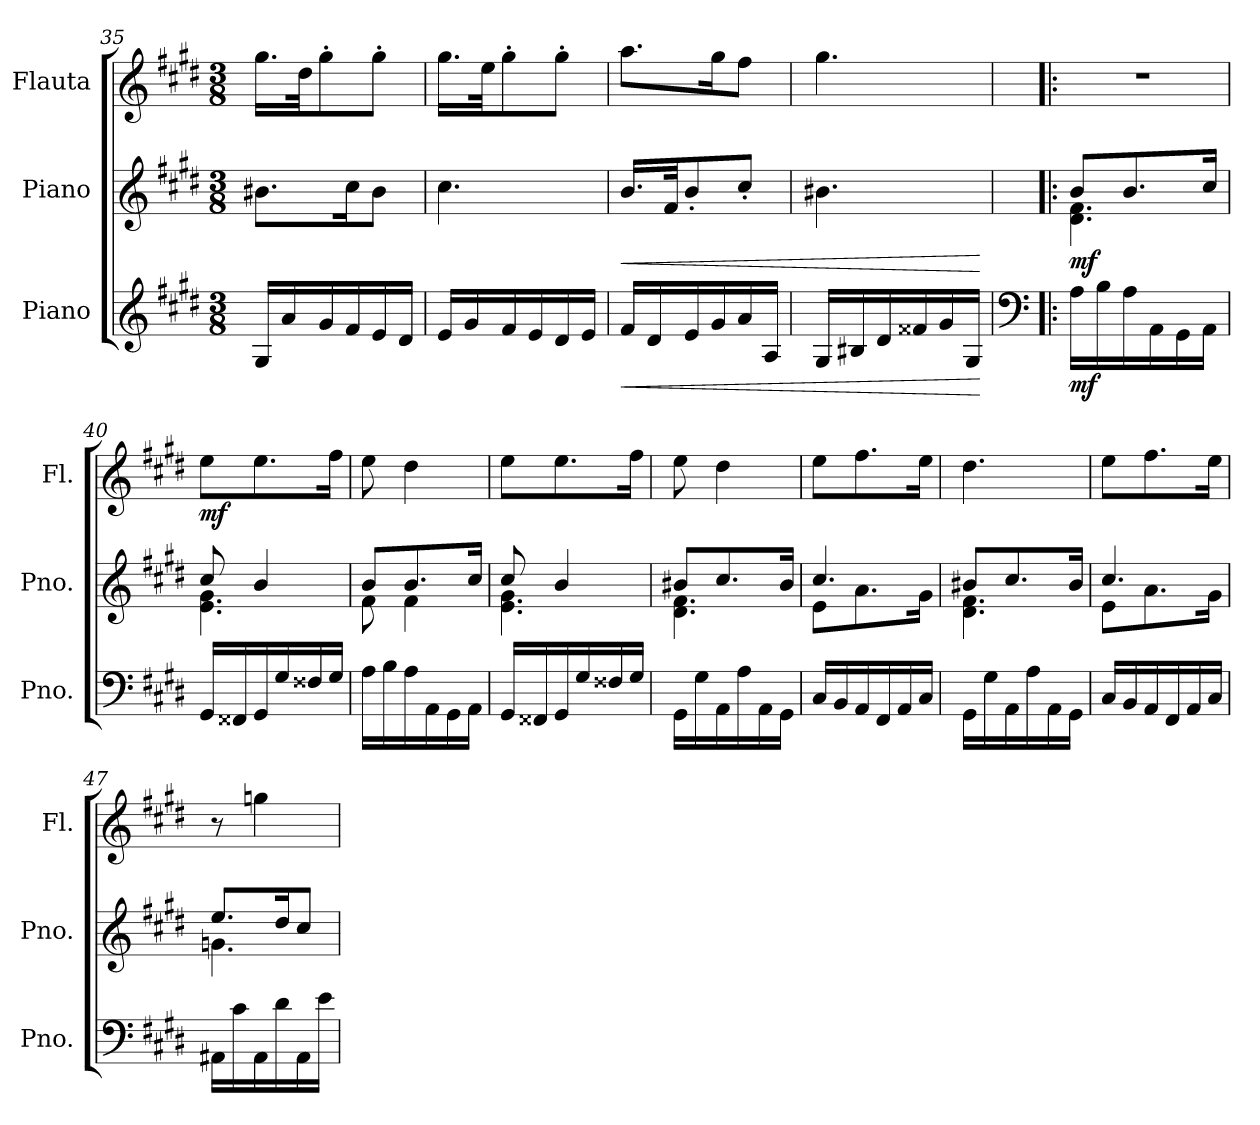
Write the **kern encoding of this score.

**kern	**dynam	**kern	**dynam	**kern	**dynam
*part3	*part3	*part2	*part2	*part1	*part1
*staff3	*staff3	*staff2	*staff2	*staff1	*staff1
*I"Piano	*	*I"Piano	*	*I"Flauta	*
*I'Pno.	*	*I'Pno.	*	*I'Fl.	*
*clefG2	*	*clefG2	*	*clefG2	*
*k[f#c#g#d#]	*	*k[f#c#g#d#]	*	*k[f#c#g#d#]	*
*M3/8	*	*M3/8	*	*M3/8	*
=35	=35	=35	=35	=35	=35
16G#/LL	.	8.b#X\L	.	16.gg#\LL	.
16a/	.	.	.	.	.
.	.	.	.	32dd#\JK	.
16g#/	.	.	.	8gg#'\	.
16f#/	.	16cc#\K	.	.	.
16e/	.	8b#\J	.	8gg#'\J	.
16d#/JJ	.	.	.	.	.
!!LO:PB:g=z
=36	=36	=36	=36	=36	=36
16e/LL	.	4.cc#\	.	16.gg#\LL	.
16g#/	.	.	.	.	.
.	.	.	.	32ee\JK	.
16f#/	.	.	.	8gg#'\	.
16e/	.	.	.	.	.
16d#/	.	.	.	8gg#'\J	.
16e/JJ	.	.	.	.	.
=37	=37	=37	=37	=37	=37
!	!LO:HP:b	!	!LO:HP:b	!	!
16f#/LL	<	16.b/LL	<	8.aa\L	.
16d#/	.	.	.	.	.
.	.	32f#/JK	.	.	.
16e/	.	8b'/	.	.	.
16g#/	.	.	.	16gg#\K	.
16a/	.	8cc#'/J	.	8ff#\J	.
16A/JJ	.	.	.	.	.
=38	=38	=38	=38	=38	=38
16G#/LL	.	4.b#X\	.	4.gg#\	.
16B#X/	.	.	.	.	.
16d#/	.	.	.	.	.
16f##X/	.	.	.	.	.
16g#/	.	.	.	.	.
16G#/JJ	.	.	.	.	.
.	[	.	[	.	.
!!LO:LB:g=z
=39!|:	=39!|:	=39!|:	=39!|:	=39!|:	=39!|:
*clefF4	*	*	*	*	*
*	*	*^	*	*	*
!	!LO:DY:b	!	!	!LO:DY:b	!	!
16A\LL	mf	8b/L	4.d#\ 4.f#\	mf	4.r	.
16B\	.	.	.	.	.	.
16A\	.	8.b/	.	.	.	.
16AA\	.	.	.	.	.	.
16GG#\	.	.	.	.	.	.
16AA\JJ	.	16cc#/Jk	.	.	.	.
=40	=40	=40	=40	=40	=40	=40
!	!	!	!	!	!	!LO:DY:b
16GG#/LL	.	8cc#/	4.e\ 4.g#\	.	8ee\L	mf
16FF##X/	.	.	.	.	.	.
16GG#/	.	4b/	.	.	8.ee\	.
16G#/	.	.	.	.	.	.
16F##X/	.	.	.	.	.	.
16G#/JJ	.	.	.	.	16ff#\Jk	.
=41	=41	=41	=41	=41	=41	=41
16A\LL	.	8b/L	8f#\	.	8ee\	.
16B\	.	.	.	.	.	.
16A\	.	8.b/	4f#\	.	4dd#\	.
16AA\	.	.	.	.	.	.
16GG#\	.	.	.	.	.	.
16AA\JJ	.	16cc#/Jk	.	.	.	.
=42	=42	=42	=42	=42	=42	=42
16GG#/LL	.	8cc#/	4.e\ 4.g#\	.	8ee\L	.
16FF##X/	.	.	.	.	.	.
16GG#/	.	4b/	.	.	8.ee\	.
16G#/	.	.	.	.	.	.
16F##X/	.	.	.	.	.	.
16G#/JJ	.	.	.	.	16ff#\Jk	.
=43	=43	=43	=43	=43	=43	=43
16GG#\LL	.	8b#X/L	4.d#\ 4.f#\	.	8ee\	.
16G#\	.	.	.	.	.	.
16AA\	.	8.cc#/	.	.	4dd#\	.
16A\	.	.	.	.	.	.
16AA\	.	.	.	.	.	.
16GG#\JJ	.	16b#/Jk	.	.	.	.
=44	=44	=44	=44	=44	=44	=44
16C#/LL	.	4.cc#/	8e\L	.	8ee\L	.
16BB/	.	.	.	.	.	.
16AA/	.	.	8.a\	.	8.ff#\	.
16FF#/	.	.	.	.	.	.
16AA/	.	.	.	.	.	.
16C#/JJ	.	.	16g#\Jk	.	16ee\Jk	.
=45	=45	=45	=45	=45	=45	=45
16GG#\LL	.	8b#X/L	4.d#\ 4.f#\	.	4.dd#\	.
16G#\	.	.	.	.	.	.
16AA\	.	8.cc#/	.	.	.	.
16A\	.	.	.	.	.	.
16AA\	.	.	.	.	.	.
16GG#\JJ	.	16b#/Jk	.	.	.	.
!!LO:LB:g=z
=46	=46	=46	=46	=46	=46	=46
16C#/LL	.	4.cc#/	8e\L	.	8ee\L	.
16BB/	.	.	.	.	.	.
16AA/	.	.	8.a\	.	8.ff#\	.
16FF#/	.	.	.	.	.	.
16AA/	.	.	.	.	.	.
16C#/JJ	.	.	16g#\Jk	.	16ee\Jk	.
=47	=47	=47	=47	=47	=47	=47
16AA#X\LL	.	8.ee/L	4.gn\	.	8r	.
16c#\	.	.	.	.	.	.
16AA#\	.	.	.	.	4ggn\	.
16d#\	.	16dd#/K	.	.	.	.
16AA#\	.	8cc#/J	.	.	.	.
16e\JJ	.	.	.	.	.	.
*	*	*v	*v	*	*	*
=	=	=	=	=	=
*-	*-	*-	*-	*-	*-
